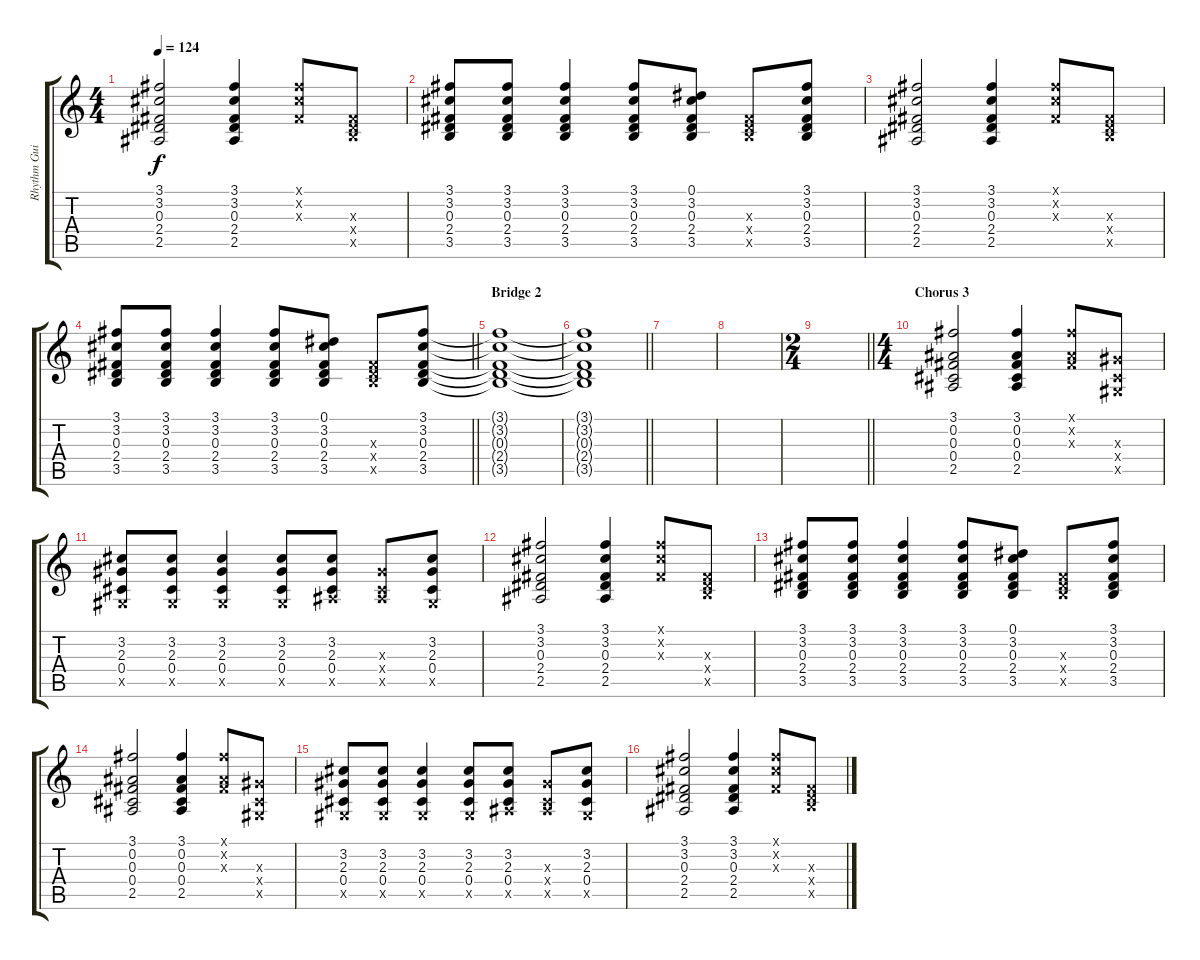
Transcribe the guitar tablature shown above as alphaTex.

\track ("Rhythm Guitar" "Rhythm Gui") {instrument distortionguitar}
\staff {score tabs}
\tuning (Eb4 Bb3 Gb3 Db3 Ab2 Eb2) {hide}
\ts (4 4)
\tempo 124
\clef g2
\ks c
(3.1 3.2 0.3 2.4 2.5).2{dy f} (3.1 3.2 0.3 2.4 2.5).4 (3.1{x} 3.2{x} 0.3{x}).8 (0.3{x} 2.4{x} 3.5{x}).8 |
(3.1 3.2 0.3 2.4 3.5).8 (3.1 3.2 0.3 2.4 3.5).8 (3.1 3.2 0.3 2.4 3.5).4 (3.1 3.2 0.3 2.4 3.5).8 (0.1 3.2 0.3 2.4 3.5).8 (0.3{x} 2.4{x} 3.5{x}).8 (3.1 3.2 0.3 2.4 3.5).8 |
(3.1 3.2 0.3 2.4 2.5).2 (3.1 3.2 0.3 2.4 2.5).4 (3.1{x} 3.2{x} 0.3{x}).8 (0.3{x} 2.4{x} 3.5{x}).8 |
\barLineRight lightlight
(3.1 3.2 0.3 2.4 3.5).8 (3.1 3.2 0.3 2.4 3.5).8 (3.1 3.2 0.3 2.4 3.5).4 (3.1 3.2 0.3 2.4 3.5).8 (0.1 3.2 0.3 2.4 3.5).8 (0.3{x} 2.4{x} 3.5{x}).8 (3.1 3.2 0.3 2.4 3.5).8 |
\section ("" "Bridge 2")
(3.1{t} 3.2{t} 0.3{t} 2.4{t} 3.5{t}).1{volume 0} |
\barLineRight lightlight
(3.1{t} 3.2{t} 0.3{t} 2.4{t} 3.5{t}).1 |
|
|
\ts (2 4)
\barLineRight lightlight
|
\ts (4 4)
\section ("" "Chorus 3")
(3.1 0.2 0.3 0.4 2.5).2{volume 5} (3.1 0.2 0.3 0.4 2.5).4 (3.1{x} 0.2{x} 0.3{x}).8 (2.3{x} 0.4{x} 0.5{x}).8 |
(3.2 2.3 0.4 0.5{x}).8 (3.2 2.3 0.4 0.5{x}).8 (3.2 2.3 0.4 0.5{x}).4 (3.2 2.3 0.4 0.5{x}).8 (3.2 2.3 0.4 2.5{x}).8 (2.3{x} 0.4{x} 2.5{x}).8 (3.2 2.3 0.4 0.5{x}).8 |
(3.1 3.2 0.3 2.4 2.5).2 (3.1 3.2 0.3 2.4 2.5).4 (3.1{x} 3.2{x} 0.3{x}).8 (0.3{x} 2.4{x} 3.5{x}).8 |
(3.1 3.2 0.3 2.4 3.5).8 (3.1 3.2 0.3 2.4 3.5).8 (3.1 3.2 0.3 2.4 3.5).4 (3.1 3.2 0.3 2.4 3.5).8 (0.1 3.2 0.3 2.4 3.5).8 (0.3{x} 2.4{x} 3.5{x}).8 (3.1 3.2 0.3 2.4 3.5).8 |
(3.1 0.2 0.3 0.4 2.5).2 (3.1 0.2 0.3 0.4 2.5).4 (3.1{x} 0.2{x} 0.3{x}).8 (2.3{x} 0.4{x} 0.5{x}).8 |
(3.2 2.3 0.4 0.5{x}).8 (3.2 2.3 0.4 0.5{x}).8 (3.2 2.3 0.4 0.5{x}).4 (3.2 2.3 0.4 0.5{x}).8 (3.2 2.3 0.4 2.5{x}).8 (2.3{x} 0.4{x} 2.5{x}).8 (3.2 2.3 0.4 0.5{x}).8 |
(3.1 3.2 0.3 2.4 2.5).2 (3.1 3.2 0.3 2.4 2.5).4 (3.1{x} 3.2{x} 0.3{x}).8 (0.3{x} 2.4{x} 3.5{x}).8
